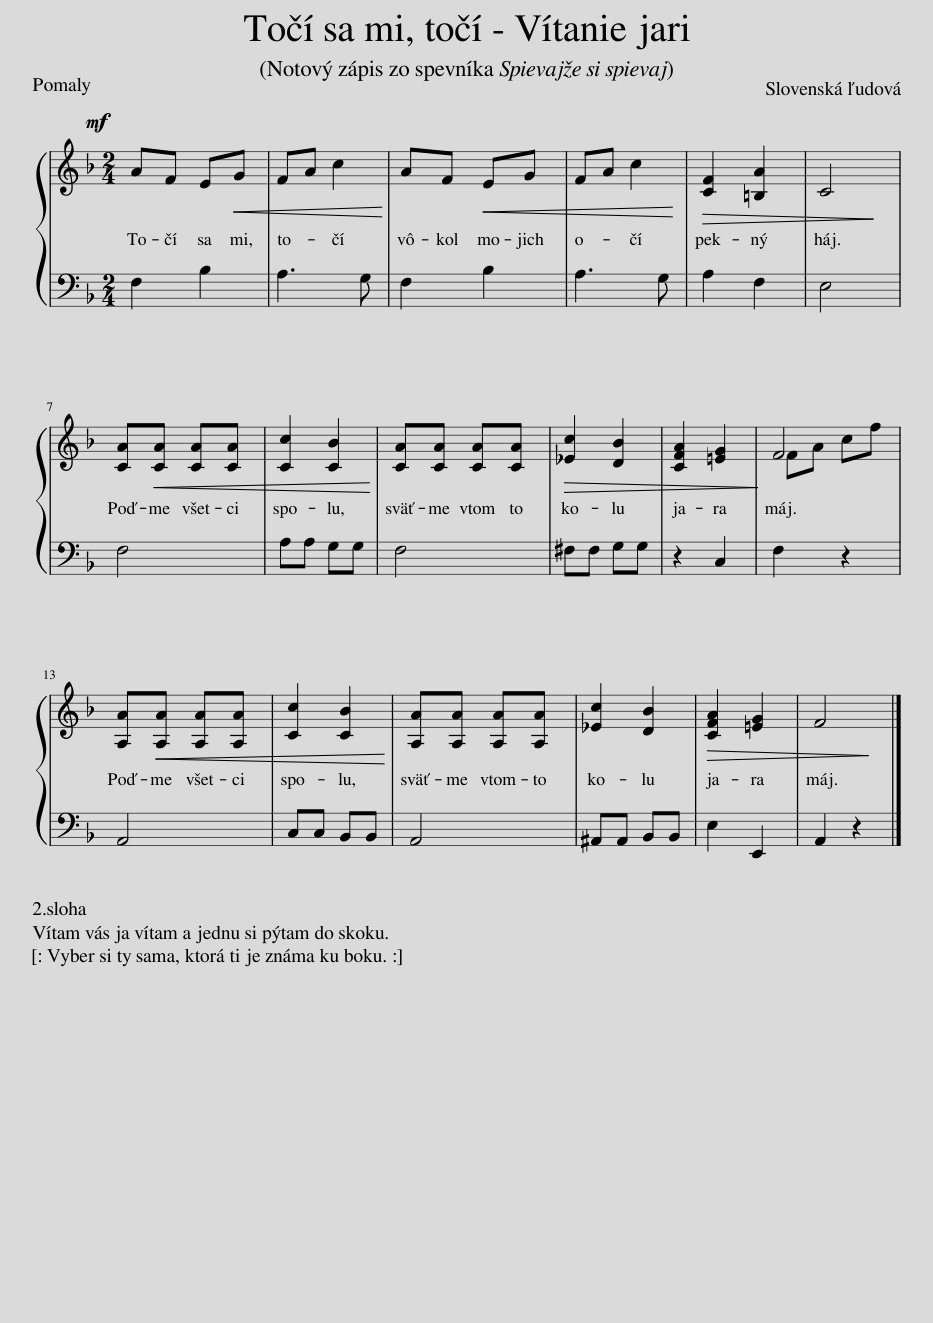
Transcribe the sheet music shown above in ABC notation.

X:1
%%score { ( 1 3 ) | 2 }
L:1/8
M:2/4
I:linebreak $
K:F
V:1 treble
V:3 treble
V:2 bass
V:1
!mf! AF E!<(!G!<)! | FA c2 | AF!<(! EG!<)! | FA c2 |!>(! [CF]2 [=B,A]2!>)! | %5
 C4 |$ [CA]!<(![CA] [CA][CA]!<)! | [Cc]2 [CB]2 | [CA][CA] [CA][CA] |!>(! [_Ec]2 [DB]2!>)! | %10
 [CFA]2 [=EG]2 | F4 |$ [A,A]!<(![A,A] [A,A][A,A]!<)! | [Cc]2 [CB]2 | [A,A][A,A] [A,A][A,A] | %15
 [_Ec]2 [DB]2 |!>(! [CFA]2 [=EG]2!>)! | F4 |] %18
V:2
 F,2 B,2 | A,3 G, | F,2 B,2 | A,3 G, | A,2 F,2 | %5
 E,4 |$ F,4 | A,A, G,G, | F,4 | ^F,F, G,G, | %10
 z2 C,2 | F,2 z2 |$ A,,4 | C,C, B,,B,, | A,,4 | %15
 ^A,,A,, B,,B,, | E,2 E,,2 | A,,2 z2 |] %18
V:3
 x4 | x4 | x4 | x4 | x4 | %5
 x4 |$ x4 | x4 | x4 | x4 | %10
 x4 | FA cf |$ x4 | x4 | x4 | %15
 x4 | x4 | x4 |] %18
